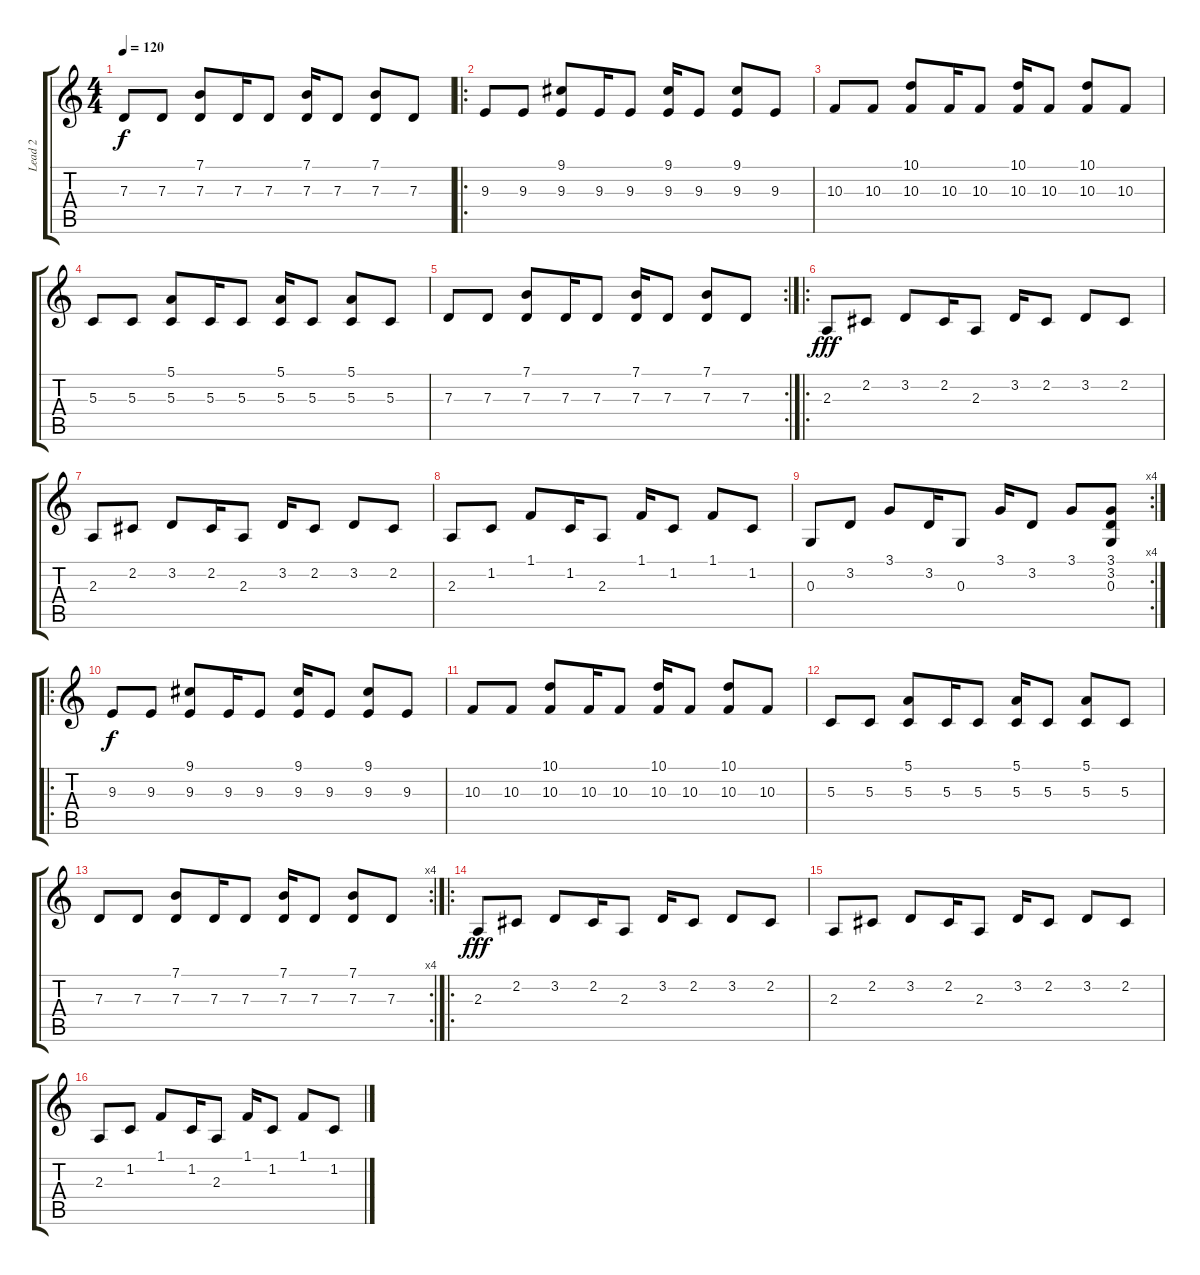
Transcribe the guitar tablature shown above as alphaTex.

\track ("Lead 2" "Lead 2") {instrument pizzicatostrings}
\staff {score tabs}
\tuning (E4 B3 G3 D3 A2 E2) {hide}
\ts (4 4)
\tempo 120
\clef g2
\ks c
7.3.8{dy f} 7.3.8 (7.1 7.3).8 7.3.16 7.3.8 (7.1 7.3).16 7.3.8 (7.1 7.3).8 7.3.8 |
\ro
9.3.8{volume 15 balance 8 instrument distortionguitar} 9.3.8 (9.1 9.3).8 9.3.16 9.3.8 (9.1 9.3).16 9.3.8 (9.1 9.3).8 9.3.8 |
10.3.8 10.3.8 (10.1 10.3).8 10.3.16 10.3.8 (10.1 10.3).16 10.3.8 (10.1 10.3).8 10.3.8 |
5.3.8 5.3.8 (5.1 5.3).8 5.3.16 5.3.8 (5.1 5.3).16 5.3.8 (5.1 5.3).8 5.3.8 |
\rc 2
7.3.8 7.3.8 (7.1 7.3).8 7.3.16 7.3.8 (7.1 7.3).16 7.3.8 (7.1 7.3).8 7.3.8 |
\ro
2.3.8{dy fff volume 8 balance 13 instrument electricguitarmuted} 2.2.8 3.2.8 2.2.16 2.3.8 3.2.16 2.2.8 3.2.8 2.2.8 |
2.3.8{volume 8 balance 13 instrument electricguitarmuted} 2.2.8 3.2.8 2.2.16 2.3.8 3.2.16 2.2.8 3.2.8 2.2.8 |
2.3.8 1.2.8 1.1.8 1.2.16 2.3.8 1.1.16 1.2.8 1.1.8 1.2.8 |
\rc 4
0.3.8 3.2.8 3.1.8 3.2.16 0.3.8 3.1.16 3.2.8 3.1.8 (3.1 3.2 0.3).8 |
\ro
9.3.8{dy f volume 15 balance 8 instrument distortionguitar} 9.3.8 (9.1 9.3).8 9.3.16 9.3.8 (9.1 9.3).16 9.3.8 (9.1 9.3).8 9.3.8 |
10.3.8 10.3.8 (10.1 10.3).8 10.3.16 10.3.8 (10.1 10.3).16 10.3.8 (10.1 10.3).8 10.3.8 |
5.3.8 5.3.8 (5.1 5.3).8 5.3.16 5.3.8 (5.1 5.3).16 5.3.8 (5.1 5.3).8 5.3.8 |
\rc 4
7.3.8 7.3.8 (7.1 7.3).8 7.3.16 7.3.8 (7.1 7.3).16 7.3.8 (7.1 7.3).8 7.3.8 |
\ro
2.3.8{dy fff volume 8 balance 13 instrument electricguitarmuted} 2.2.8 3.2.8 2.2.16 2.3.8 3.2.16 2.2.8 3.2.8 2.2.8 |
2.3.8{volume 8 balance 13 instrument electricguitarmuted} 2.2.8 3.2.8 2.2.16 2.3.8 3.2.16 2.2.8 3.2.8 2.2.8 |
2.3.8 1.2.8 1.1.8 1.2.16 2.3.8 1.1.16 1.2.8 1.1.8 1.2.8
